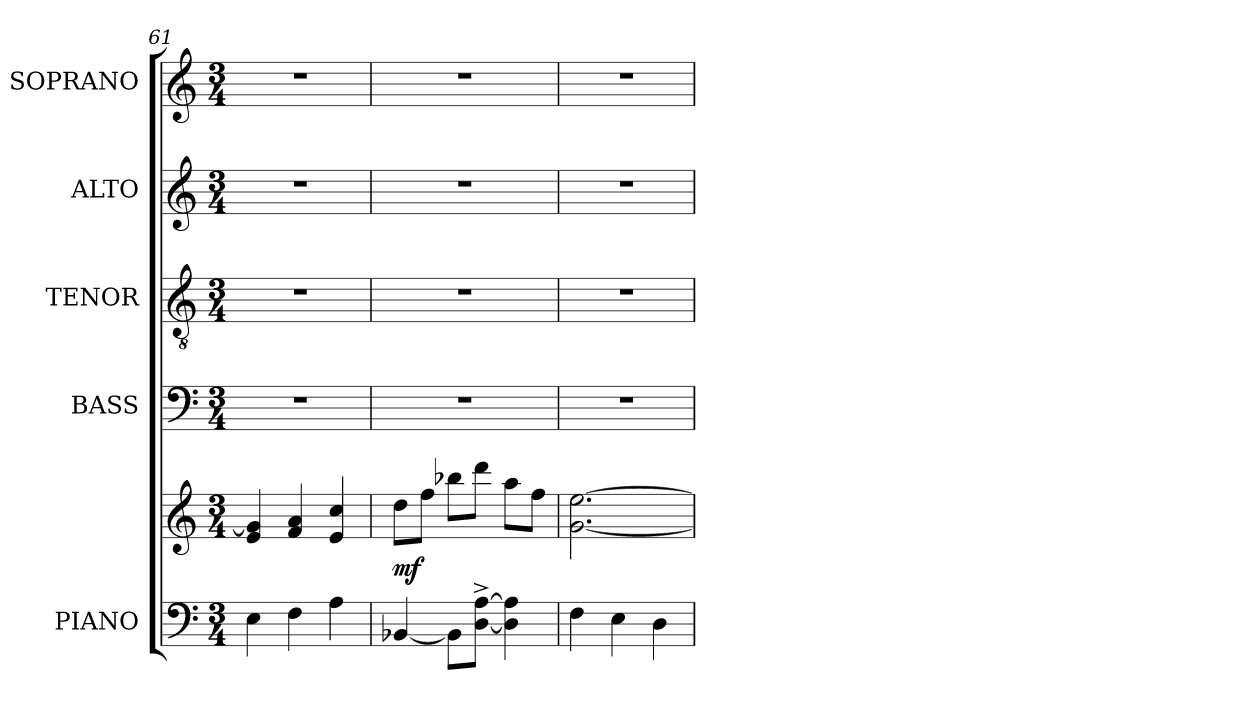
**kern	**kern	**dynam	**kern	**kern	**kern	**kern
*part5	*part5	*part5	*part4	*part3	*part2	*part1
*staff6	*staff5	*staff5/6	*staff4	*staff3	*staff2	*staff1
*I"PIANO	*	*	*I"BASS	*I"TENOR	*I"ALTO	*I"SOPRANO
*I'PNO.	*	*	*I'B.	*I'T.	*I'A.	*I'S.
*clefF4	*clefG2	*	*clefF4	*clefGv2	*clefG2	*clefG2
*	*	*	*	*ITrd7c12	*	*
*k[]	*k[]	*	*k[]	*k[]	*k[]	*k[]
*C:	*C:	*	*C:	*C:	*C:	*C:
*M3/4	*M3/4	*	*M3/4	*M3/4	*M3/4	*M3/4
=61	=61	=61	=61	=61	=61	=61
!	!	!	!LO:N:vis=1	!LO:N:vis=1	!LO:N:vis=1	!LO:N:vis=1
4Ei\	4ei/ 4gi]	.	2.r	2.r	2.r	2.r
4Fi\	4fi/ 4ai	.	.	.	.	.
4Ai\	4ei/ 4cci	.	.	.	.	.
=62	=62	=62	=62	=62	=62	=62
!	!	!	!LO:N:vis=1	!LO:N:vis=1	!LO:N:vis=1	!LO:N:vis=1
[4BB-Xi/	8ddi\L	mf	2.r	2.r	2.r	2.r
.	8ffi\J	.	.	.	.	.
8BB-i\L]	8bb-Xi\L	.	.	.	.	.
[8Di\^ [8Ai^J	8dddi\J	.	.	.	.	.
4Di\] 4Ai]	8aai\L	.	.	.	.	.
.	8ffi\J	.	.	.	.	.
=63	=63	=63	=63	=63	=63	=63
!	!	!	!LO:N:vis=1	!LO:N:vis=1	!LO:N:vis=1	!LO:N:vis=1
4Fi\	[2.gi\ [2.eei	.	2.r	2.r	2.r	2.r
4Ei\	.	.	.	.	.	.
4Di\	.	.	.	.	.	.
=	=	=	=	=	=	=
*-	*-	*-	*-	*-	*-	*-
